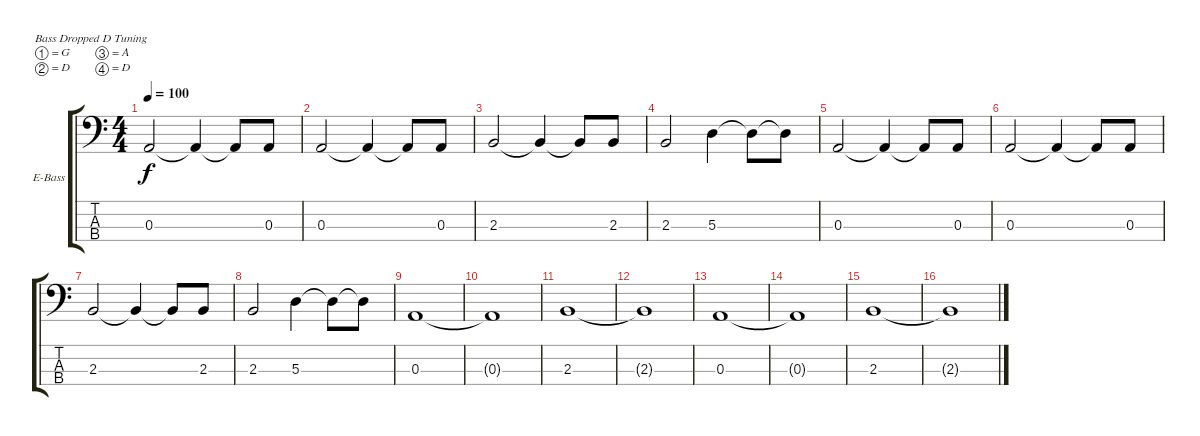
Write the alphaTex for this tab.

\bracketExtendMode groupsimilarinstruments
\firstSystemTrackNameOrientation horizontal
\otherSystemsTrackNameOrientation horizontal
\track ("Bass" "E-Bass") {instrument electricbassfinger}
\staff {score tabs}
\tuning (G2 D2 A1 D1)
\ts (4 4)
\tempo 100
\clef f4
\ks c
0.3.2{dy f} 0.3{t}.4 0.3{t}.8 0.3.8 |
0.3.2 0.3{t}.4 0.3{t}.8 0.3.8 |
2.3.2 2.3{t}.4 2.3{t}.8 2.3.8 |
2.3.2 5.3.4 5.3{t}.8 5.3{t}.8 |
0.3.2 0.3{t}.4 0.3{t}.8 0.3.8 |
0.3.2 0.3{t}.4 0.3{t}.8 0.3.8 |
2.3.2 2.3{t}.4 2.3{t}.8 2.3.8 |
2.3.2 5.3.4 5.3{t}.8 5.3{t}.8 |
0.3.1 |
0.3{t}.1 |
2.3.1 |
2.3{t}.1 |
0.3.1 |
0.3{t}.1 |
2.3.1 |
2.3{t}.1
